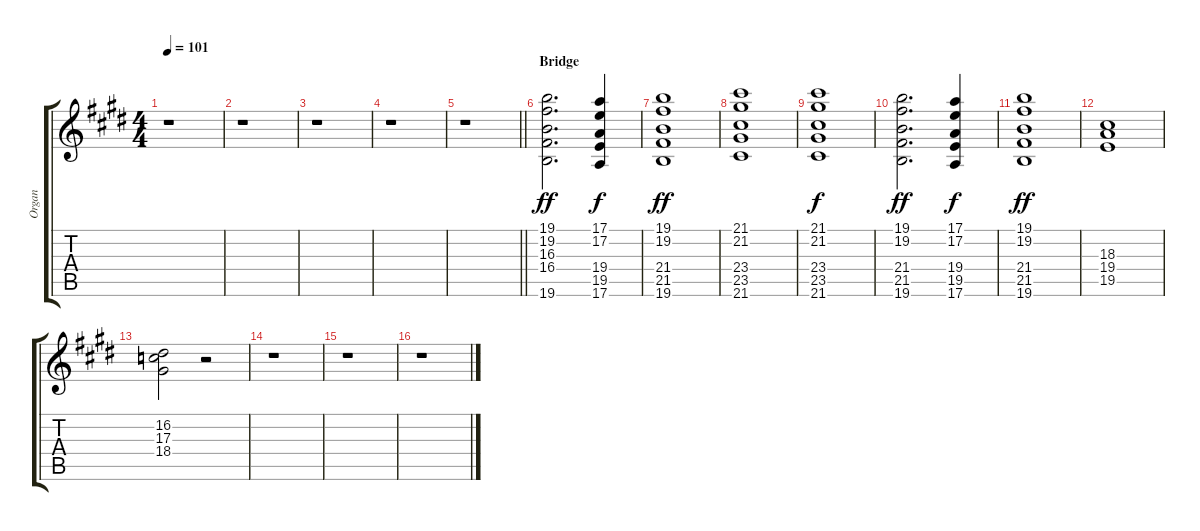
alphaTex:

\track ("Organ" "Organ") {instrument percussiveorgan}
\staff {score tabs}
\tuning (E4 B3 G3 D3 A2 E2) {hide}
\ts (4 4)
\tempo 101
\clef g2
\ks e
r.1{dy ff} |
r.1 |
r.1 |
r.1 |
\barLineRight lightlight
r.1 |
\section ("" "Bridge")
(19.1 19.2 16.3 16.4 19.6).2{d} (17.1 17.2 19.4 19.5 17.6).4{dy f} |
(19.1 19.2 21.4 21.5 19.6).1{dy ff} |
(21.1 21.2 23.4 23.5 21.6).1 |
(21.1 21.2 23.4 23.5 21.6).1{dy f} |
(19.1 19.2 21.4 21.5 19.6).2{d dy ff} (17.1 17.2 19.4 19.5 17.6).4{dy f} |
(19.1 19.2 21.4 21.5 19.6).1{dy ff} |
(18.3 19.4 19.5).1 |
(16.2 17.3 18.4).2 r.2 |
r.1 |
r.1 |
r.1
